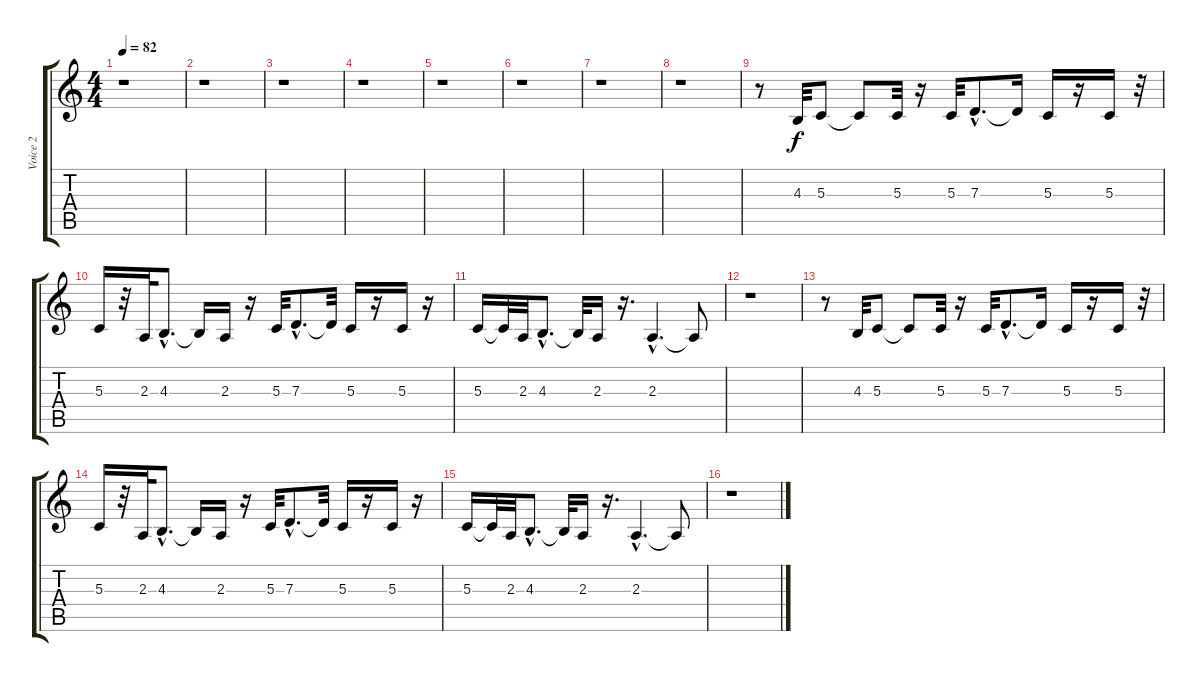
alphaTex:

\track ("Voice 2 " "Voice 2 ") {instrument vibraphone}
\staff {score tabs}
\tuning (E4 B3 G3 D3 A2 E2) {hide}
\ts (4 4)
\tempo 82
\clef g2
\ks c
r.1{dy f instrument vibraphone} |
r.1 |
r.1 |
r.1 |
r.1 |
r.1 |
r.1 |
r.1 |
r.8 4.3.32 5.3.8 5.3{t}.8 5.3.32 r.16 5.3.32 7.3{hac}.8{d} 7.3{t}.16 5.3.16 r.16 5.3.16 r.32 |
5.3.16 r.32 2.3.32 4.3{hac}.8{d} 4.3{t}.16 2.3.16 r.16 5.3.32 7.3{hac}.8{d} 7.3{t}.32 5.3.16 r.16 5.3.16 r.16 |
5.3.16 5.3{t}.32 2.3.32 4.3{hac}.8{d} 4.3{t}.32 2.3.16 r.16{d} 2.3{hac}.4{d} 2.3{t}.8 |
r.1 |
r.8 4.3.32 5.3.8 5.3{t}.8 5.3.32 r.16 5.3.32 7.3{hac}.8{d} 7.3{t}.16 5.3.16 r.16 5.3.16 r.32 |
5.3.16 r.32 2.3.32 4.3{hac}.8{d} 4.3{t}.16 2.3.16 r.16 5.3.32 7.3{hac}.8{d} 7.3{t}.32 5.3.16 r.16 5.3.16 r.16 |
5.3.16 5.3{t}.32 2.3.32 4.3{hac}.8{d} 4.3{t}.32 2.3.16 r.16{d} 2.3{hac}.4{d} 2.3{t}.8 |
r.1
